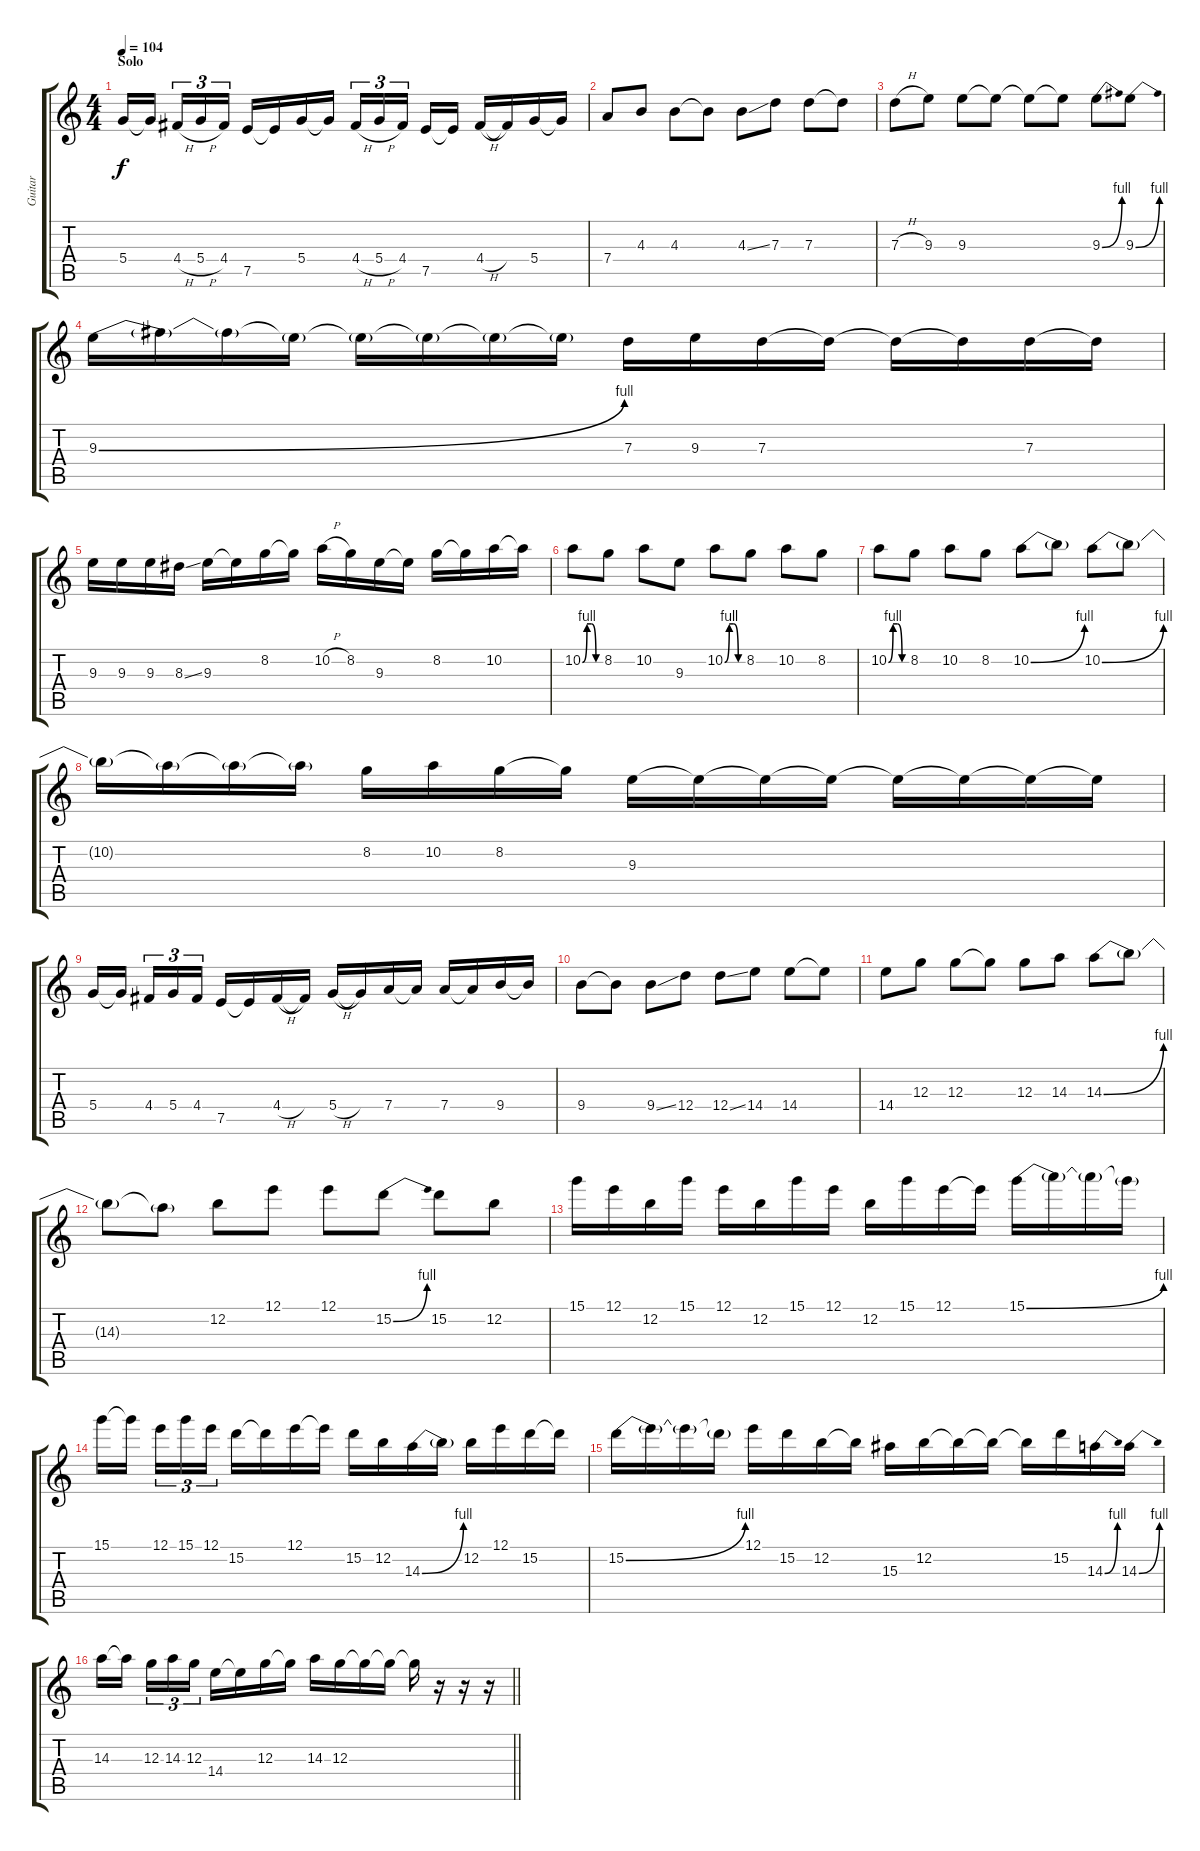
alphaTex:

\track ("Guitar" "Guitar") {instrument distortionguitar}
\staff {score tabs}
\tuning (E4 B3 G3 D3 A2 E2) {hide}
\ts (4 4)
\section ("" "Solo")
\tempo 104
\clef g2
\ks c
5.4.16{dy f} 5.4{t}.16{beam splitsecondary} 4.4{h}.16{tu (3 2)} 5.4{h}.16{tu (3 2)} 4.4.16{tu (3 2)} 7.5.16 7.5{t}.16 5.4.16 5.4{t}.16 4.4{h}.16{tu (3 2)} 5.4{h}.16{tu (3 2)} 4.4.16{tu (3 2) beam splitsecondary} 7.5.16 7.5{t}.16 4.4{h}.16 4.4{t}.16 5.4.16 5.4{t}.16 |
7.4.8 4.3.8 4.3.8 4.3{t}.8 4.3{ss}.8 7.3.8 7.3.8 7.3{t}.8 |
7.3{h}.8 9.3.8 9.3.8 9.3{t}.8 9.3{t}.8 9.3{t}.8 9.3{be (bend 0 0 60 4)}.8 9.3{be (bend 0 0 60 4)}.8 |
9.3{be (bend 0 0 60 4)}.16 9.3{t}.16 9.3{t}.16 9.3{t}.16 9.3{t}.16 9.3{t}.16 9.3{t}.16 9.3{t}.16 7.3.16 9.3.16 7.3.16 7.3{t}.16 7.3{t}.16 7.3{t}.16 7.3.16 7.3{t}.16 |
9.3.16 9.3.16 9.3.16 8.3{ss}.16 9.3.16 9.3{t}.16 8.2.16 8.2{t}.16 10.2{h}.16 8.2.16 9.3.16 9.3{t}.16 8.2.16 8.2{t}.16 10.2.16 10.2{t}.16 |
10.2{be (custom 0 0 15 4 30 4 45 0 60 0)}.8 8.2.8 10.2.8 9.3.8 10.2{be (custom 0 0 15 4 30 4 45 0 60 0)}.8 8.2.8 10.2.8 8.2.8 |
10.2{be (custom 0 0 15 4 30 4 45 0 60 0)}.8 8.2.8 10.2.8 8.2.8 10.2{be (bend 0 0 60 4)}.8 10.2{t}.8 10.2{be (bend 0 0 60 4)}.8 10.2{t}.8 |
10.2{t}.16 10.2{t}.16 10.2{t}.16 10.2{t}.16 8.2.16 10.2.16 8.2.16 8.2{t}.16 9.3.16 9.3{t}.16 9.3{t}.16 9.3{t}.16 9.3{t}.16 9.3{t}.16 9.3{t}.16 9.3{t}.16 |
5.4.16 5.4{t}.16{beam splitsecondary} 4.4.16{tu (3 2)} 5.4.16{tu (3 2)} 4.4.16{tu (3 2)} 7.5.16 7.5{t}.16 4.4{h}.16 4.4{t}.16 5.4{h}.16 5.4{t}.16 7.4.16 7.4{t}.16 7.4.16 7.4{t}.16 9.4.16 9.4{t}.16 |
9.4.8 9.4{t}.8 9.4{ss}.8 12.4.8 12.4{ss}.8 14.4.8 14.4.8 14.4{t}.8 |
14.4.8 12.3.8 12.3.8 12.3{t}.8 12.3.8 14.3.8 14.3{be (bend 0 0 60 4)}.8 14.3{t}.8 |
14.3{t}.8 14.3{t}.8 12.2.8 12.1.8 12.1.8 15.2{be (bend 0 0 60 4)}.8 15.2.8 12.2.8 |
15.1.16 12.1.16 12.2.16 15.1.16 12.1.16 12.2.16 15.1.16 12.1.16 12.2.16 15.1.16 12.1.16 12.1{t}.16 15.1{be (bend 0 0 60 4)}.16 15.1{t}.16 15.1{t}.16 15.1{t}.16 |
15.1.16 15.1{t}.16{beam splitsecondary} 12.1.16{tu (3 2)} 15.1.16{tu (3 2)} 12.1.16{tu (3 2)} 15.2.16 15.2{t}.16 12.1.16 12.1{t}.16 15.2.16 12.2.16 14.3{be (bend 0 0 60 4)}.16 14.3{t}.16 12.2.16 12.1.16 15.2.16 15.2{t}.16 |
15.2{be (bend 0 0 60 4)}.16 15.2{t}.16 15.2{t}.16 15.2{t}.16 12.1.16 15.2.16 12.2.16 12.2{t}.16 15.3.16 12.2.16 12.2{t}.16 12.2{t}.16 12.2{t}.16 15.2.16 14.3{be (bend 0 0 60 4)}.16 14.3{be (bend 0 0 60 4)}.16 |
\barLineRight lightlight
14.3.16 14.3{t}.16{beam splitsecondary} 12.3.16{tu (3 2)} 14.3.16{tu (3 2)} 12.3.16{tu (3 2)} 14.4.16 14.4{t}.16 12.3.16 12.3{t}.16 14.3.16 12.3.16 12.3{t}.16 12.3{t}.16 12.3{t}.16 r.16 r.16 r.16
